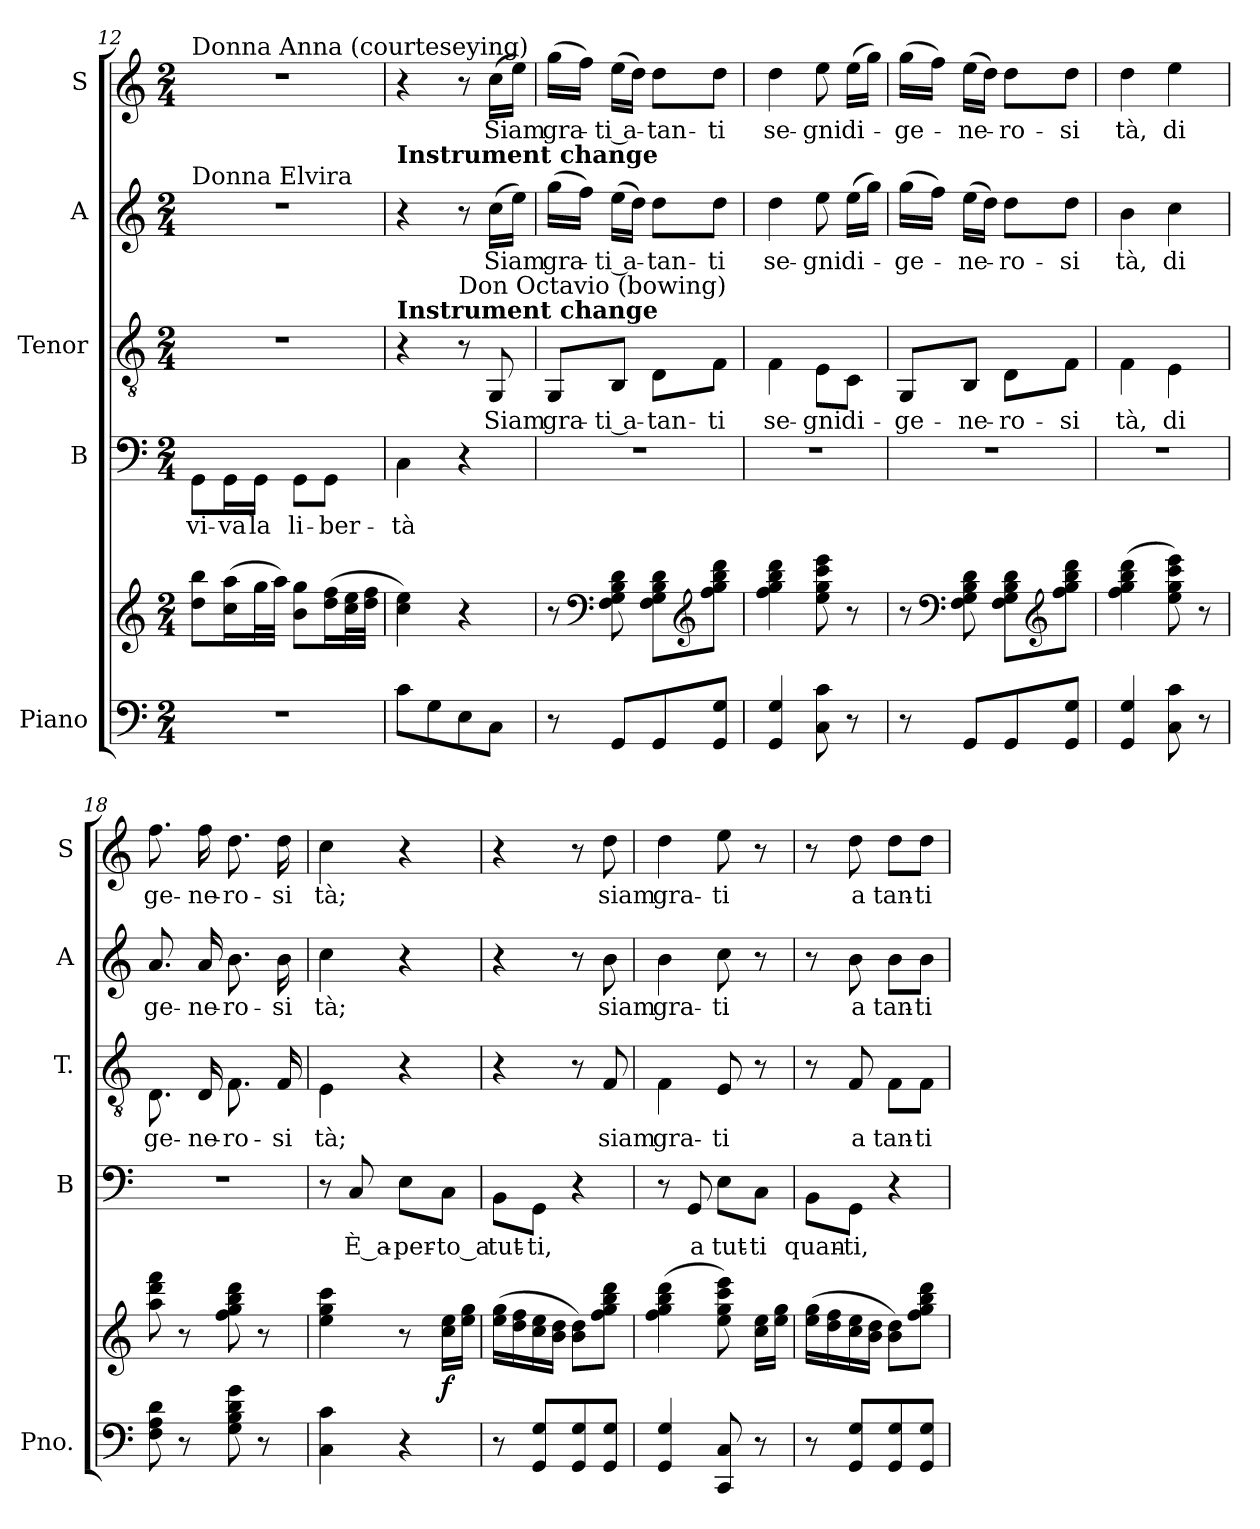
**kern	**kern	**dynam	**kern	**text	**kern	**text	**kern	**text	**kern	**text
*part5	*part5	*part5	*part4	*part4	*part3	*part3	*part2	*part2	*part1	*part1
*staff6	*staff5	*staff5/6	*staff4	*staff4	*staff3	*staff3	*staff2	*staff2	*staff1	*staff1
*I"Piano	*	*	*I"B	*	*I"Tenor	*	*I"A	*	*I"S	*
*I'Pno.	*	*	*I'B	*	*I'T.	*	*I'A	*	*I'S	*
!!LO:LB:g=z
*clefF4	*clefG2	*	*clefF4	*	*clefGv2	*	*clefG2	*	*clefG2	*
*	*	*	*ITrd7c12	*	*ITrd7c12	*	*ITrd7c12	*	*	*
*k[]	*k[]	*	*k[]	*	*k[]	*	*k[]	*	*k[]	*
*M2/4	*M2/4	*	*M2/4	*	*M2/4	*	*M2/4	*	*M2/4	*
=12	=12	=12	=12	=12	=12	=12	=12	=12	=12	=12
!	!	!	!	!	!	!	!	!	!LO:TX:a:t=Donna Anna (courteseying)	!
!	!	!	!	!	!	!	!LO:TX:a:t=Donna Elvira	!	!	!
!	!	!	!	!LO:LY:b	!	!	!	!	!	!
2r	8dd\ 8bb\L	.	8GGG\L	vi-	2r	.	2r	.	2r	.
!	!	!	!	!LO:LY:b	!	!	!	!	!	!
.	(>16cc\ 16aa\L	.	16GGG\L	-va	.	.	.	.	.	.
!	!	!	!	!LO:LY:b	!	!	!	!	!	!
.	32gg\L	.	16GGG\JJ	la	.	.	.	.	.	.
.	32aa\JJJ)	.	.	.	.	.	.	.	.	.
!	!	!	!	!LO:LY:b	!	!	!	!	!	!
.	8b\ 8gg\L	.	8GGG\L	li-	.	.	.	.	.	.
!	!	!	!	!LO:LY:b	!	!	!	!	!	!
.	(>16dd\ 16ff\L	.	8GGG\J	-ber-	.	.	.	.	.	.
.	32cc\ 32ee\L	.	.	.	.	.	.	.	.	.
.	32dd\ 32ff\JJJ	.	.	.	.	.	.	.	.	.
!!LO:PB:g=z
=13	=13	=13	=13	=13	=13	=13	=13	=13	=13	=13
!	!	!	!	!	!	!	!LO:TX:a:B:t=Instrument change	!	!	!
!	!	!	!	!	!LO:TX:a:B:t=Instrument change	!	!	!	!	!
!	!	!	!	!LO:LY:b	!	!	!	!	!	!
8c\L	4cc\ 4ee\)	.	4CC\	-tà	4r	.	4r	.	4r	.
8G\	.	.	.	.	.	.	.	.	.	.
!	!	!	!	!	!LO:TX:a:t=Don Octavio (bowing)	!	!	!	!	!
8E\	4r	.	4r	.	8r	.	8r	.	8r	.
!	!	!	!	!	!	!LO:LY:b	!	!LO:LY:b	!	!LO:LY:b
8C\J	.	.	.	.	8GGG/	Siam	(>16c\LL	Siam	(>16cc\LL	Siam
.	.	.	.	.	.	.	16e\JJ)	.	16ee\JJ)	.
=14	=14	=14	=14	=14	=14	=14	=14	=14	=14	=14
!	!	!	!	!	!	!LO:LY:b	!	!LO:LY:b	!	!LO:LY:b
8r	8r	.	2r	.	8GGG/L	gra-	(>16g\LL	gra-	(>16gg\LL	gra-
.	.	.	.	.	.	.	16f\JJ)	.	16ff\JJ)	.
*	*clefF4	*	*	*	*	*	*	*	*	*
!	!	!	!	!	!	!LO:LY:b	!	!LO:LY:b	!	!LO:LY:b
8GG/L	8F\ 8G\ 8B\ 8d\	.	.	.	8BBB/J	-ti a-	(>16e\LL	-ti a-	(>16ee\LL	-ti a-
.	.	.	.	.	.	.	16d\JJ)	.	16dd\JJ)	.
!	!	!	!	!	!	!LO:LY:b	!	!LO:LY:b	!	!LO:LY:b
8GG/	8F\ 8G\ 8B\ 8d\L	.	.	.	8DD\L	-tan-	8d\L	-tan-	8dd\L	-tan-
*	*clefG2	*	*	*	*	*	*	*	*	*
!	!	!	!	!	!	!LO:LY:b	!	!LO:LY:b	!	!LO:LY:b
8GG/ 8G/J	8ff\ 8gg\ 8bb\ 8ddd\J	.	.	.	8FF\J	-ti	8d\J	-ti	8dd\J	-ti
=15	=15	=15	=15	=15	=15	=15	=15	=15	=15	=15
!	!	!	!	!	!	!LO:LY:b	!	!LO:LY:b	!	!LO:LY:b
4GG/ 4G/	4ff\ 4gg\ 4bb\ 4ddd\	.	2r	.	4FF\	se-	4d\	se-	4dd\	se-
!	!	!	!	!	!	!LO:LY:b	!	!LO:LY:b	!	!LO:LY:b
8C\ 8c\	8ee\ 8gg\ 8ccc\ 8eee\	.	.	.	8EE\L	-gni	8e\	-gni	8ee\	-gni
!	!	!	!	!	!	!LO:LY:b	!	!LO:LY:b	!	!LO:LY:b
8r	8r	.	.	.	8CC\J	di-	(>16e\LL	di-	(>16ee\LL	di-
.	.	.	.	.	.	.	16g\JJ)	.	16gg\JJ)	.
=16	=16	=16	=16	=16	=16	=16	=16	=16	=16	=16
!	!	!	!	!	!	!LO:LY:b	!	!LO:LY:b	!	!LO:LY:b
8r	8r	.	2r	.	8GGG/L	-ge-	(>16g\LL	-ge-	(>16gg\LL	-ge-
.	.	.	.	.	.	.	16f\JJ)	.	16ff\JJ)	.
*	*clefF4	*	*	*	*	*	*	*	*	*
!	!	!	!	!	!	!LO:LY:b	!	!LO:LY:b	!	!LO:LY:b
8GG/L	8F\ 8G\ 8B\ 8d\	.	.	.	8BBB/J	-ne-	(>16e\LL	-ne-	(>16ee\LL	-ne-
.	.	.	.	.	.	.	16d\JJ)	.	16dd\JJ)	.
!	!	!	!	!	!	!LO:LY:b	!	!LO:LY:b	!	!LO:LY:b
8GG/	8F\ 8G\ 8B\ 8d\L	.	.	.	8DD\L	-ro-	8d\L	-ro-	8dd\L	-ro-
*	*clefG2	*	*	*	*	*	*	*	*	*
!	!	!	!	!	!	!LO:LY:b	!	!LO:LY:b	!	!LO:LY:b
8GG/ 8G/J	8ff\ 8gg\ 8bb\ 8ddd\J	.	.	.	8FF\J	-si	8d\J	-si	8dd\J	-si
=17	=17	=17	=17	=17	=17	=17	=17	=17	=17	=17
!	!	!	!	!	!	!LO:LY:b	!	!LO:LY:b	!	!LO:LY:b
4GG/ 4G/	(>4ff\ 4gg\ 4bb\ 4ddd\	.	2r	.	4FF\	tà,	4B\	tà,	4dd\	tà,
!	!	!	!	!	!	!LO:LY:b	!	!LO:LY:b	!	!LO:LY:b
8C\ 8c\	8ee\ 8gg\ 8ccc\ 8eee\)	.	.	.	4EE\	di	4c\	di	4ee\	di
8r	8r	.	.	.	.	.	.	.	.	.
=18	=18	=18	=18	=18	=18	=18	=18	=18	=18	=18
!	!	!	!	!	!	!LO:LY:b	!	!LO:LY:b	!	!LO:LY:b
8F\ 8A\ 8d\	8aa\ 8ddd\ 8fff\	.	2r	.	8.DD\	ge-	8.A/	ge-	8.ff\	ge-
8r	8r	.	.	.	.	.	.	.	.	.
!	!	!	!	!	!	!LO:LY:b	!	!LO:LY:b	!	!LO:LY:b
.	.	.	.	.	16DD/	-ne-	16A/	-ne-	16ff\	-ne-
!	!	!	!	!	!	!LO:LY:b	!	!LO:LY:b	!	!LO:LY:b
8G\ 8B\ 8d\ 8g\	8ff\ 8gg\ 8bb\ 8ddd\	.	.	.	8.FF\	-ro-	8.B\	-ro-	8.dd\	-ro-
8r	8r	.	.	.	.	.	.	.	.	.
!	!	!	!	!	!	!LO:LY:b	!	!LO:LY:b	!	!LO:LY:b
.	.	.	.	.	16FF/	-si	16B\	-si	16dd\	-si
!!LO:PB:g=z
=19	=19	=19	=19	=19	=19	=19	=19	=19	=19	=19
!	!	!	!	!	!	!LO:LY:b	!	!LO:LY:b	!	!LO:LY:b
4C\ 4c\	4ee\ 4gg\ 4ccc\	.	8r	.	4EE\	tà;	4c\	tà;	4cc\	tà;
!	!	!	!	!LO:LY:b	!	!	!	!	!	!
.	.	.	8CC/	È_a-	.	.	.	.	.	.
!	!	!	!	!LO:LY:b	!	!	!	!	!	!
4r	8r	.	8EE\L	-per-	4r	.	4r	.	4r	.
!	!	!LO:DY:b	!	!LO:LY:b	!	!	!	!	!	!
.	16cc\ 16ee\LL	f	8CC\J	-to_a	.	.	.	.	.	.
.	16ee\ 16gg\JJ	.	.	.	.	.	.	.	.	.
=20	=20	=20	=20	=20	=20	=20	=20	=20	=20	=20
!	!	!	!	!LO:LY:b	!	!	!	!	!	!
8r	(>16ee\ 16gg\LL	.	8BBB\L	tut-	4r	.	4r	.	4r	.
.	16dd\ 16ff\	.	.	.	.	.	.	.	.	.
!	!	!	!	!LO:LY:b	!	!	!	!	!	!
8GG/ 8G/L	16cc\ 16ee\	.	8GGG\J	-ti,	.	.	.	.	.	.
.	16b\ 16dd\JJ	.	.	.	.	.	.	.	.	.
8GG/ 8G/	8b\ 8dd\L)	.	4r	.	8r	.	8r	.	8r	.
!	!	!	!	!	!	!LO:LY:b	!	!LO:LY:b	!	!LO:LY:b
8GG/ 8G/J	8ff\ 8gg\ 8bb\ 8ddd\J	.	.	.	8FF/	siam	8B\	siam	8dd\	siam
=21	=21	=21	=21	=21	=21	=21	=21	=21	=21	=21
!	!	!	!	!	!	!LO:LY:b	!	!LO:LY:b	!	!LO:LY:b
4GG/ 4G/	(>4ff\ 4gg\ 4bb\ 4ddd\	.	8r	.	4FF\	gra-	4B\	gra-	4dd\	gra-
!	!	!	!	!LO:LY:b	!	!	!	!	!	!
.	.	.	8GGG/	a	.	.	.	.	.	.
!	!	!	!	!LO:LY:b	!	!LO:LY:b	!	!LO:LY:b	!	!LO:LY:b
8CC/ 8C/	8ee\ 8gg\ 8ccc\ 8eee\)	.	8EE\L	tut-	8EE/	-ti	8c\	-ti	8ee\	-ti
!	!	!	!	!LO:LY:b	!	!	!	!	!	!
8r	16cc\ 16ee\LL	.	8CC\J	-ti	8r	.	8r	.	8r	.
.	16ee\ 16gg\JJ	.	.	.	.	.	.	.	.	.
=22	=22	=22	=22	=22	=22	=22	=22	=22	=22	=22
!	!	!	!	!LO:LY:b	!	!	!	!	!	!
8r	(>16ee\ 16gg\LL	.	8BBB\L	quan-	8r	.	8r	.	8r	.
.	16dd\ 16ff\	.	.	.	.	.	.	.	.	.
!	!	!	!	!LO:LY:b	!	!LO:LY:b	!	!LO:LY:b	!	!LO:LY:b
8GG/ 8G/L	16cc\ 16ee\	.	8GGG\J	-ti,	8FF/	a	8B\	a	8dd\	a
.	16b\ 16dd\JJ	.	.	.	.	.	.	.	.	.
!	!	!	!	!	!	!LO:LY:b	!	!LO:LY:b	!	!LO:LY:b
8GG/ 8G/	8b\ 8dd\L)	.	4r	.	8FF\L	tan-	8B\L	tan-	8dd\L	tan-
!	!	!	!	!	!	!LO:LY:b	!	!LO:LY:b	!	!LO:LY:b
8GG/ 8G/J	8ff\ 8gg\ 8bb\ 8ddd\J	.	.	.	8FF\J	-ti	8B\J	-ti	8dd\J	-ti
=	=	=	=	=	=	=	=	=	=	=
*-	*-	*-	*-	*-	*-	*-	*-	*-	*-	*-
